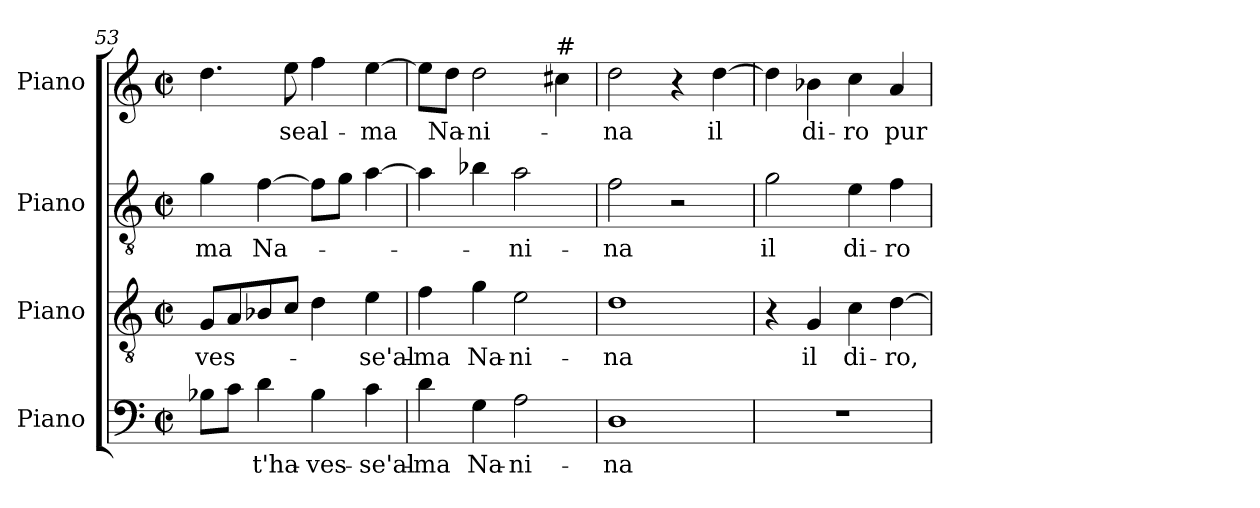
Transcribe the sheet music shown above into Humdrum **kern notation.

**kern	**text	**kern	**text	**kern	**text	**kern	**text
*part4	*part4	*part3	*part3	*part2	*part2	*part1	*part1
*staff4	*staff4	*staff3	*staff3	*staff2	*staff2	*staff1	*staff1
*I"Piano	*	*I"Piano	*	*I"Piano	*	*I"Piano	*
*I'Pno.	*	*I'Pno.	*	*I'Pno.	*	*I'Pno.	*
*clefF4	*	*clefGv2	*	*clefGv2	*	*clefG2	*
*	*	*ITrd7c12	*	*ITrd7c12	*	*	*
*k[]	*	*k[]	*	*k[]	*	*k[]	*
*C:	*	*C:	*	*C:	*	*C:	*
*M2/2	*	*M2/2	*	*M2/2	*	*M2/2	*
*met(c|)	*	*met(c|)	*	*met(c|)	*	*met(c|)	*
=53	=53	=53	=53	=53	=53	=53	=53
!	!	!	!LO:LY:b:color=#000000	!	!	!	!
!	!	!	!	!	!LO:LY:b:color=#000000	!	!
8B-i\L	.	8GGi/L	-ves-	4Gi\	-ma	4.ddi\	.
8ci\J	.	8AAi/	.	.	.	.	.
!	!LO:LY:b:color=#000000	!	!	!	!	!	!
!	!	!	!	!	!LO:LY:b:color=#000000	!	!
4di\	-t'ha-	8BB-i/	.	[4Fi\	Na-	.	.
!	!	!	!	!	!	!	!LO:LY:b:color=#000000
.	.	8Ci/J	.	.	.	8eei\	-se
!	!LO:LY:b:color=#000000	!	!	!	!	!	!
!	!	!	!	!	!	!	!LO:LY:b:color=#000000
4B-i\	-ves-	4Di\	.	8Fi\L]	.	4ffi\	al-
.	.	.	.	8Gi\J	.	.	.
!	!LO:LY:b:color=#000000	!	!	!	!	!	!
!	!	!	!LO:LY:b:color=#000000	!	!	!	!
!	!	!	!	!	!	!	!LO:LY:b:color=#000000
4ci\	-se'al-	4Ei\	-se'al-	[4Ai\	.	[4eei\	-ma
=54	=54	=54	=54	=54	=54	=54	=54
!	!LO:LY:b:color=#000000	!	!	!	!	!	!
!	!	!	!LO:LY:b:color=#000000	!	!	!	!
4di\	-ma	4Fi\	-ma	4Ai\]	.	8eei\L]	.
!	!	!	!	!	!	!	!LO:LY:b:color=#000000
.	.	.	.	.	.	8ddi\J	Na-
!	!LO:LY:b:color=#000000	!	!	!	!	!	!
!	!	!	!LO:LY:b:color=#000000	!	!	!	!
!	!	!	!	!	!	!	!LO:LY:b:color=#000000
4Gi\	Na-	4Gi\	Na-	4B-i\	.	2ddi\	-ni-
!	!LO:LY:b:color=#000000	!	!	!	!	!	!
!	!	!	!LO:LY:b:color=#000000	!	!	!	!
!	!	!	!	!	!LO:LY:b:color=#000000	!	!
2Ai\	-ni-	2Ei\	-ni-	2Ai\	-ni-	.	.
!	!	!	!	!	!	!LO:TX:a:t=#	!
.	.	.	.	.	.	4cc#i\	.
=55	=55	=55	=55	=55	=55	=55	=55
!	!LO:LY:b:color=#000000	!	!	!	!	!	!
!	!	!	!LO:LY:b:color=#000000	!	!	!	!
!	!	!	!	!	!LO:LY:b:color=#000000	!	!
!	!	!	!	!	!	!	!LO:LY:b:color=#000000
1Di	-na	1Di	-na	2Fi\	-na	2ddi\	-na
.	.	.	.	2r	.	4r	.
!	!	!	!	!	!	!	!LO:LY:b:color=#000000
.	.	.	.	.	.	[4ddi\	il
=56	=56	=56	=56	=56	=56	=56	=56
!	!	!	!	!	!LO:LY:b:color=#000000	!	!
1r	.	4r	.	2Gi\	il	4ddi\]	.
!	!	!	!LO:LY:b:color=#000000	!	!	!	!
!	!	!	!	!	!	!	!LO:LY:b:color=#000000
.	.	4GGi/	il	.	.	4b-i\	di-
!	!	!	!LO:LY:b:color=#000000	!	!	!	!
!	!	!	!	!	!LO:LY:b:color=#000000	!	!
!	!	!	!	!	!	!	!LO:LY:b:color=#000000
.	.	4Ci\	di-	4Ei\	di-	4cci\	-ro
!	!	!	!LO:LY:b:color=#000000	!	!	!	!
!	!	!	!	!	!LO:LY:b:color=#000000	!	!
!	!	!	!	!	!	!	!LO:LY:b:color=#000000
.	.	[4Di\	-ro,	4Fi\	-ro	4ai/	pur
=	=	=	=	=	=	=	=
*-	*-	*-	*-	*-	*-	*-	*-
